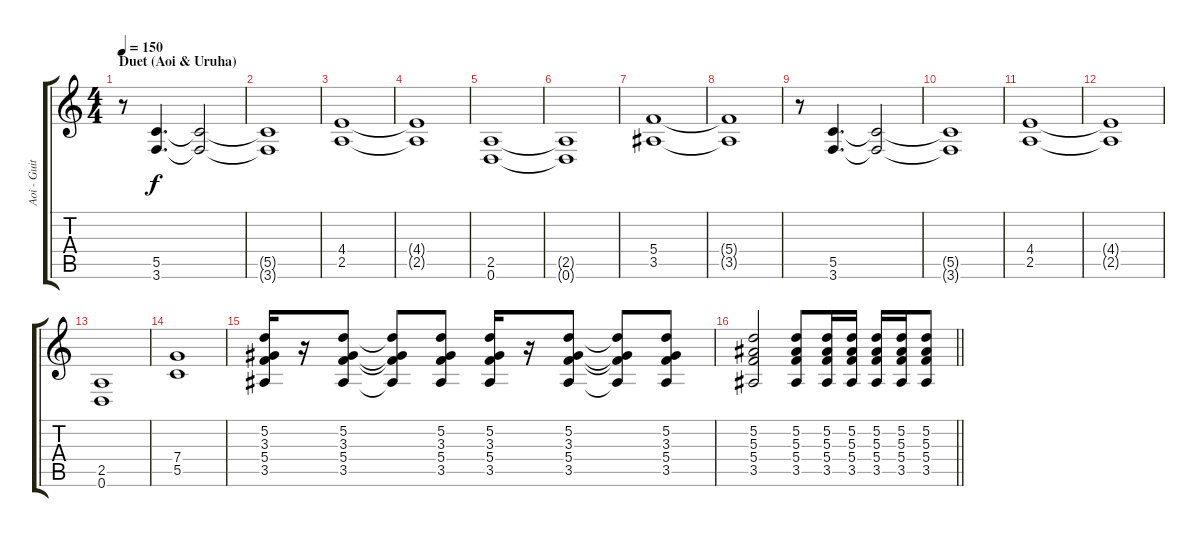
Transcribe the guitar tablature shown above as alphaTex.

\track ("Aoi - Guitar 2" "Aoi - Guit") {instrument distortionguitar}
\staff {score tabs}
\tuning (D4 A3 F3 C3 G2 D2) {hide}
\ts (4 4)
\section ("" "Duet (Aoi & Uruha)")
\tempo 150
\clef g2
\ks c
r.8{dy f} (5.5 3.6).4{d} (5.5{t} 3.6{t}).2 |
(5.5{t} 3.6{t}).1 |
(4.4 2.5).1 |
(4.4{t} 2.5{t}).1 |
(2.5 0.6).1 |
(2.5{t} 0.6{t}).1 |
(5.4 3.5).1 |
(5.4{t} 3.5{t}).1 |
r.8 (5.5 3.6).4{d} (5.5{t} 3.6{t}).2 |
(5.5{t} 3.6{t}).1 |
(4.4 2.5).1 |
(4.4{t} 2.5{t}).1 |
(2.5 0.6).1 |
(7.4 5.5).1 |
(5.2 3.3 5.4 3.5).16 r.16 (5.2 3.3 5.4 3.5).8 (5.2{t} 3.3{t} 5.4{t} 3.5{t}).8 (5.2 3.3 5.4 3.5).8 (5.2 3.3 5.4 3.5).16 r.16 (5.2 3.3 5.4 3.5).8 (5.2{t} 3.3{t} 5.4{t} 3.5{t}).8 (5.2 3.3 5.4 3.5).8 |
\barLineRight lightlight
(5.2 5.3 5.4 3.5).2 (5.2 5.3 5.4 3.5).8 (5.2 5.3 5.4 3.5).16 (5.2 5.3 5.4 3.5).16 (5.2 5.3 5.4 3.5).16 (5.2 5.3 5.4 3.5).16 (5.2 5.3 5.4 3.5).8
